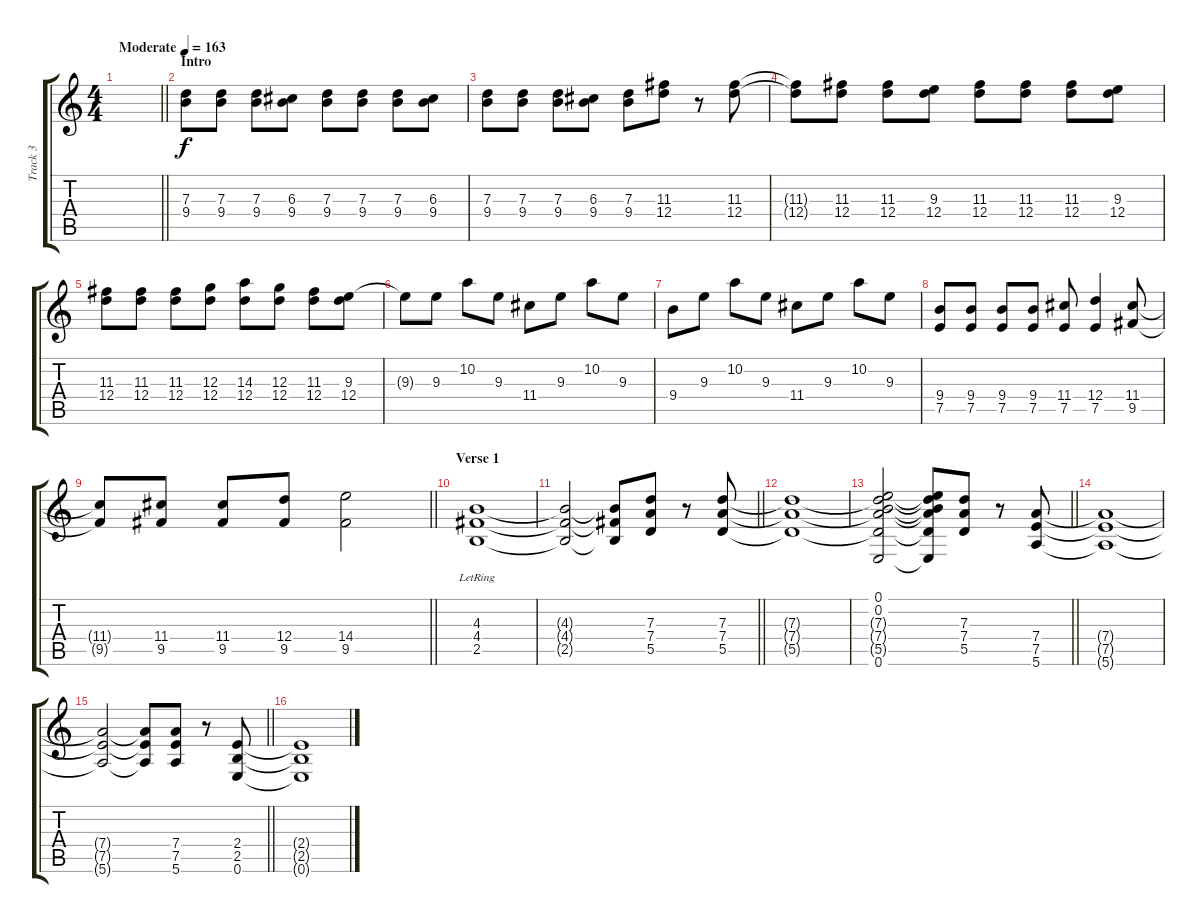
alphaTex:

\track ("Track 3" "Track 3") {instrument distortionguitar}
\staff {score tabs}
\tuning (E4 B3 G3 D3 A2 E2) {hide}
\ts (4 4)
\tempo (163 "Moderate")
\clef g2
\barLineRight lightlight
\ks c
|
\section ("" "Intro")
(7.3 9.4).8 (7.3 9.4).8 (7.3 9.4).8 (6.3 9.4).8 (7.3 9.4).8 (7.3 9.4).8 (7.3 9.4).8 (6.3 9.4).8 |
(7.3 9.4).8 (7.3 9.4).8 (7.3 9.4).8 (6.3 9.4).8 (7.3 9.4).8 (11.3 12.4).8 r.8 (11.3 12.4).8 |
(11.3{t} 12.4{t}).8 (11.3 12.4).8 (11.3 12.4).8 (9.3 12.4).8 (11.3 12.4).8 (11.3 12.4).8 (11.3 12.4).8 (9.3 12.4).8 |
(11.3 12.4).8 (11.3 12.4).8 (11.3 12.4).8 (12.3 12.4).8 (14.3 12.4).8 (12.3 12.4).8 (11.3 12.4).8 (9.3 12.4).8 |
9.3{t}.8 9.3.8 10.2.8 9.3.8 11.4.8 9.3.8 10.2.8 9.3.8 |
9.4.8 9.3.8 10.2.8 9.3.8 11.4.8 9.3.8 10.2.8 9.3.8 |
(9.4 7.5).8 (9.4 7.5).8 (9.4 7.5).8 (9.4 7.5).8 (11.4 7.5).8 (12.4 7.5).4 (11.4 9.5).8 |
\barLineRight lightlight
(11.4{t} 9.5{t}).8 (11.4 9.5).8 (11.4 9.5).8 (12.4 9.5).8 (14.4 9.5).2 |
\section ("" "Verse 1")
(4.3{lr} 4.4{lr} 2.5{lr}).1 |
\barLineRight lightlight
(4.3{t} 4.4{t} 2.5{t}).2 (4.3{t} 4.4{t} 2.5{t}).8 (7.3 7.4 5.5).8 r.8 (7.3 7.4 5.5).8 |
(7.3{t} 7.4{t} 5.5{t}).1 |
\barLineRight lightlight
(0.1 0.2 7.3{t} 7.4{t} 5.5{t} 0.6).2 (0.1{t} 0.2{t} 7.3{t} 7.4{t} 5.5{t} 0.6{t}).8 (7.3 7.4 5.5).8 r.8 (7.4 7.5 5.6).8 |
(7.4{t} 7.5{t} 5.6{t}).1 |
\barLineRight lightlight
(7.4{t} 7.5{t} 5.6{t}).2 (7.4{t} 7.5{t} 5.6{t}).8 (7.4 7.5 5.6).8 r.8 (2.4 2.5 0.6).8 |
(2.4{t} 2.5{t} 0.6{t}).1
